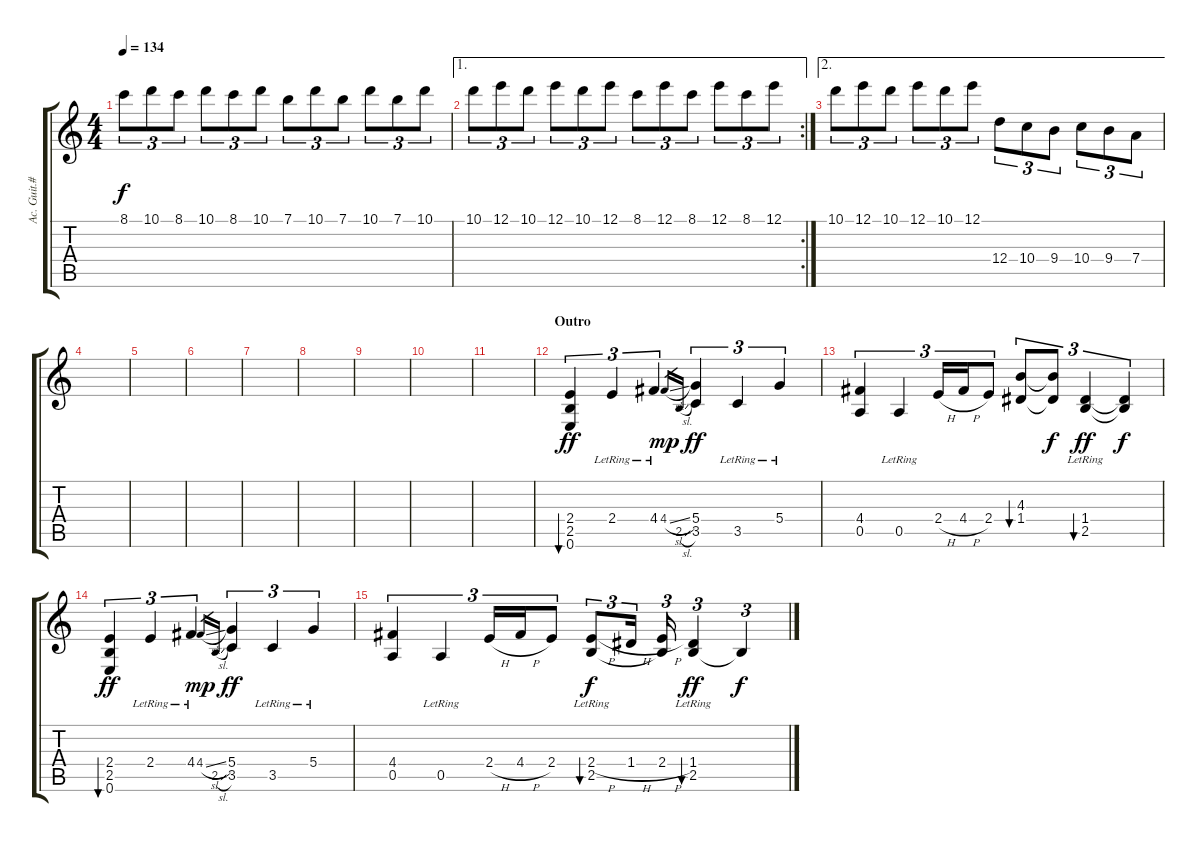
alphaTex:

\track ("Ac. Guit.#2" "Ac. Guit.#") {instrument acousticguitarsteel}
\staff {score tabs}
\tuning (E4 B3 G3 D3 A2 E2) {hide}
\ts (4 4)
\tempo 134
\clef g2
\ks c
8.1.8{tu (3 2) dy f} 10.1.8{tu (3 2)} 8.1.8{tu (3 2)} 10.1.8{tu (3 2)} 8.1.8{tu (3 2)} 10.1.8{tu (3 2)} 7.1.8{tu (3 2)} 10.1.8{tu (3 2)} 7.1.8{tu (3 2)} 10.1.8{tu (3 2)} 7.1.8{tu (3 2)} 10.1.8{tu (3 2)} |
\ae 1
\rc 2
10.1.8{tu (3 2)} 12.1.8{tu (3 2)} 10.1.8{tu (3 2)} 12.1.8{tu (3 2)} 10.1.8{tu (3 2)} 12.1.8{tu (3 2)} 8.1.8{tu (3 2)} 12.1.8{tu (3 2)} 8.1.8{tu (3 2)} 12.1.8{tu (3 2)} 8.1.8{tu (3 2)} 12.1.8{tu (3 2)} |
\ae 2
10.1.8{tu (3 2)} 12.1.8{tu (3 2)} 10.1.8{tu (3 2)} 12.1.8{tu (3 2)} 10.1.8{tu (3 2)} 12.1.8{tu (3 2)} 12.4.8{tu (3 2)} 10.4.8{tu (3 2)} 9.4.8{tu (3 2)} 10.4.8{tu (3 2)} 9.4.8{tu (3 2)} 7.4.8{tu (3 2)} |
|
|
|
|
|
|
|
|
\section ("" "Outro")
(2.4 2.5 0.6).4{tu (3 2) bu 480 dy ff volume 16 instrument acousticguitarsteel} 2.4{lr}.4{tu (3 2)} 4.4{lr}.4{tu (3 2)} 4.4{sl}.16{gr dy mp} 2.5{sl}.16{gr} (5.4 3.5).4{tu (3 2) dy ff} 3.5{lr}.4{tu (3 2)} 5.4{lr}.4{tu (3 2)} |
(4.4 0.5).4{tu (3 2)} 0.5{lr}.4{tu (3 2)} 2.4{h}.16{tu (3 2)} 4.4{h}.16{tu (3 2)} 2.4.8{tu (3 2)} (4.3 1.4).8{tu (3 2) bu 120} (4.3{t} 1.4{t}).8{tu (3 2) dy f} (1.4{lr} 2.5{lr}).4{tu (3 2) bu 240 dy ff} (1.4{t} 2.5{t}).4{tu (3 2) dy f} |
(2.4 2.5 0.6).4{tu (3 2) bu 480 dy ff} 2.4{lr}.4{tu (3 2)} 4.4{lr}.4{tu (3 2)} 4.4{sl}.16{gr dy mp} 2.5{sl}.16{gr} (5.4 3.5).4{tu (3 2) dy ff} 3.5{lr}.4{tu (3 2)} 5.4{lr}.4{tu (3 2)} |
(4.4 0.5).4{tu (3 2)} 0.5{lr}.4{tu (3 2)} 2.4{h}.16{tu (3 2)} 4.4{h}.16{tu (3 2)} 2.4.8{tu (3 2)} (2.4{h} 2.5{lr}).8{tu (3 2) bu 120 dy f} 1.4{h}.16{tu (3 2)} (2.4{h} 2.5{t}).16{tu (3 2)} (1.4 2.5{lr}).4{tu (3 2) bu 240 dy ff} 2.5{t}.4{tu (3 2) dy f}
